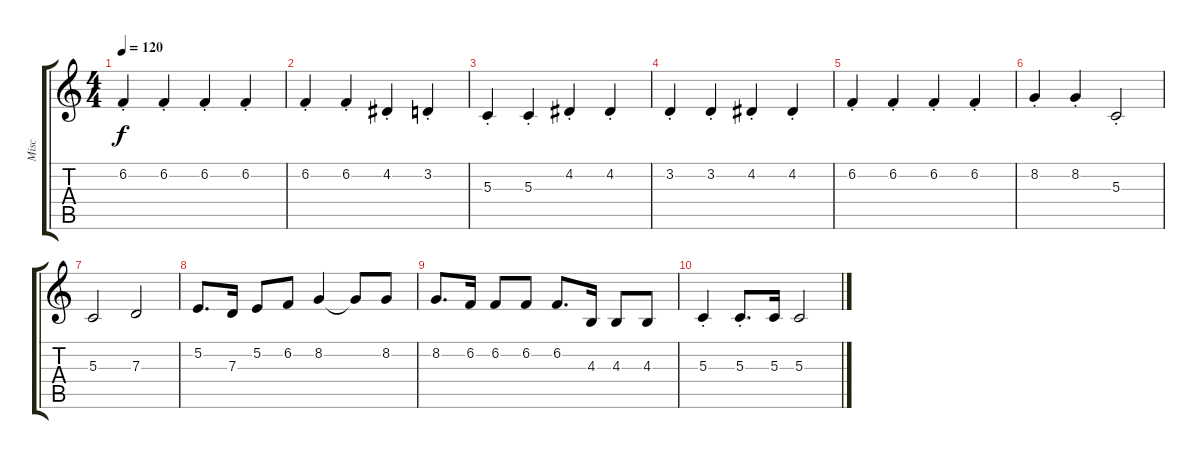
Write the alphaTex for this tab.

\track ("Misc" "Misc") {instrument trumpet}
\staff {score tabs}
\tuning (E4 B3 G3 D3 A2 E2) {hide}
\ts (4 4)
\tempo 120
\clef g2
\ks c
6.2{st}.4{dy f} 6.2{st}.4 6.2{st}.4 6.2{st}.4 |
6.2{st}.4 6.2{st}.4 4.2{st}.4 3.2{st}.4 |
5.3{st}.4 5.3{st}.4 4.2{st}.4 4.2{st}.4 |
3.2{st}.4 3.2{st}.4 4.2{st}.4 4.2{st}.4 |
6.2{st}.4 6.2{st}.4 6.2{st}.4 6.2{st}.4 |
8.2{st}.4 8.2{st}.4 5.3{st}.2 |
5.3.2 7.3.2 |
5.2.8{d} 7.3.16 5.2.8 6.2.8 8.2.4 8.2{t}.8 8.2.8 |
8.2.8{d} 6.2.16 6.2.8 6.2.8 6.2.8{d} 4.3.16 4.3.8 4.3.8 |
5.3{st}.4 5.3{st}.8{d} 5.3.16 5.3.2
